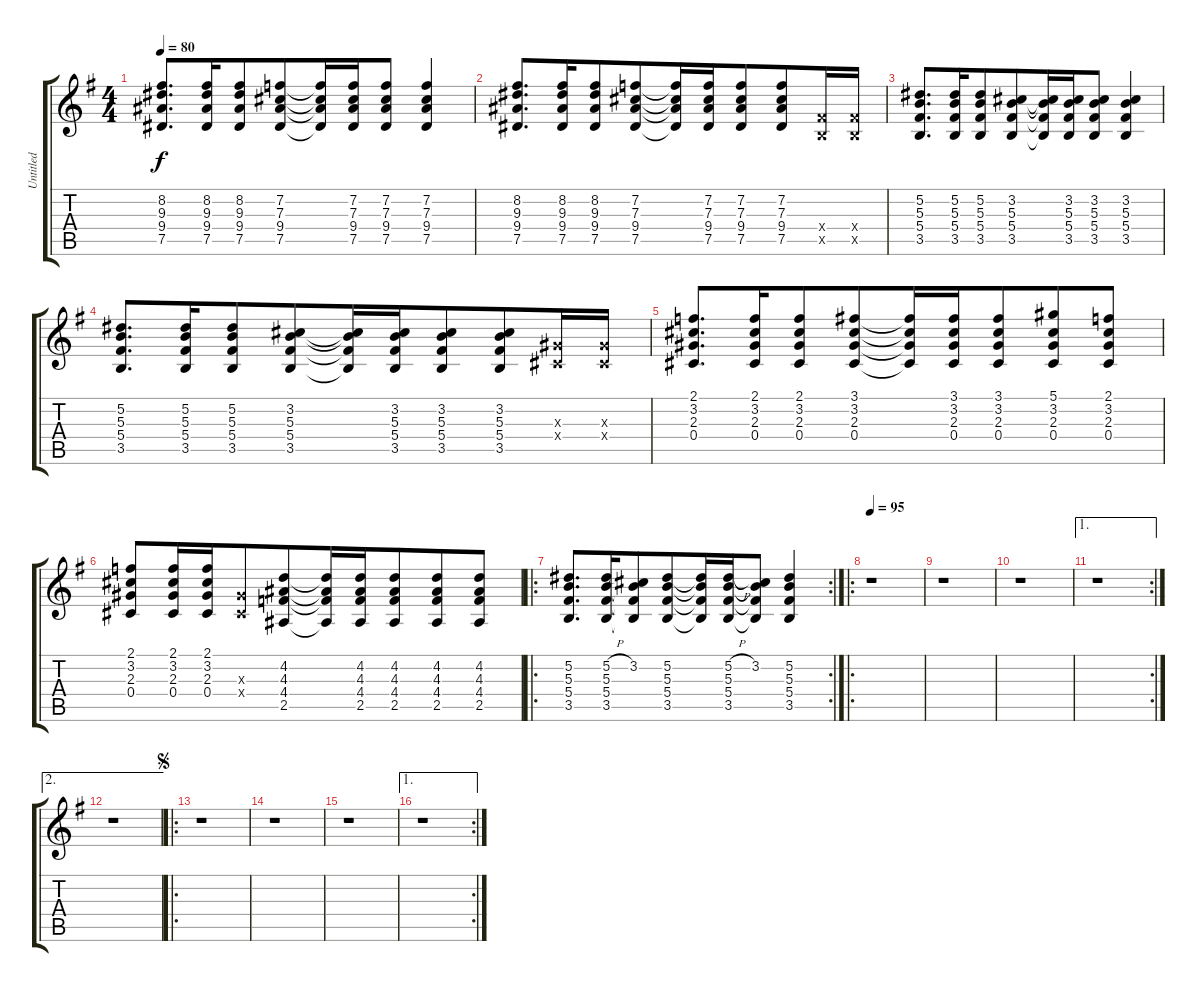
\track ("Untitled" "Untitled") {instrument acousticguitarsteel}
\staff {score tabs}
\tuning (Eb4 Bb3 Gb3 Db3 Ab2 Eb2) {hide}
\ts (4 4)
\tempo 80
\clef g2
\ks g
(8.2 9.3 9.4 7.5).8{d dy f beam merge} (8.2 9.3 9.4 7.5).16{beam merge} (8.2 9.3 9.4 7.5).8 (7.2 7.3 9.4 7.5).8{beam merge} (7.2{t} 7.3{t} 9.4{t} 7.5{t}).16{beam merge} (7.2 7.3 9.4 7.5).16{beam merge} (7.2 7.3 9.4 7.5).8{beam merge} (7.2 7.3 9.4 7.5).4 |
(8.2 9.3 9.4 7.5).8{d beam merge} (8.2 9.3 9.4 7.5).16{beam merge} (8.2 9.3 9.4 7.5).8{beam merge} (7.2 7.3 9.4 7.5).8{beam merge} (7.2{t} 7.3{t} 9.4{t} 7.5{t}).16{beam merge} (7.2 7.3 9.4 7.5).16{beam merge} (7.2 7.3 9.4 7.5).8{beam merge} (7.2 7.3 9.4 7.5).8{beam merge} (5.4{x} 3.5{x}).16{beam merge} (5.4{x} 3.5{x}).16 |
(5.2 5.3 5.4 3.5).8{d beam merge} (5.2 5.3 5.4 3.5).16{beam merge} (5.2 5.3 5.4 3.5).8{beam merge} (3.2 5.3 5.4 3.5).8{beam merge} (3.2{t} 5.3{t} 5.4{t} 3.5{t}).16{beam merge} (3.2 5.3 5.4 3.5).16 (3.2 5.3 5.4 3.5).8{beam merge} (3.2 5.3 5.4 3.5).4 |
(5.2 5.3 5.4 3.5).8{d beam merge} (5.2 5.3 5.4 3.5).16{beam merge} (5.2 5.3 5.4 3.5).8{beam merge} (3.2 5.3 5.4 3.5).8{beam merge} (3.2{t} 5.3{t} 5.4{t} 3.5{t}).16{beam merge} (3.2 5.3 5.4 3.5).16 (3.2 5.3 5.4 3.5).8{beam merge} (3.2 5.3 5.4 3.5).8{beam merge} (2.3{x} 0.4{x}).16{beam merge} (2.3{x} 0.4{x}).16 |
(2.1 3.2 2.3 0.4).8{d beam merge} (2.1 3.2 2.3 0.4).16{beam merge} (2.1 3.2 2.3 0.4).8{beam merge} (3.1 3.2 2.3 0.4).8{beam merge} (3.1{t} 3.2{t} 2.3{t} 0.4{t}).16{beam merge} (3.1 3.2 2.3 0.4).16{beam merge} (3.1 3.2 2.3 0.4).8{beam merge} (5.1 3.2 2.3 0.4).8{beam merge} (2.1 3.2 2.3 0.4).8 |
(2.1 3.2 2.3 0.4).8{beam merge} (2.1 3.2 2.3 0.4).16 (2.1 3.2 2.3 0.4).16{beam merge} (2.3{x} 0.4{x}).8{beam merge} (4.2 4.3 4.4 2.5).8{beam merge} (4.2{t} 4.3{t} 4.4{t} 2.5{t}).16{beam merge} (4.2 4.3 4.4 2.5).16{beam merge} (4.2 4.3 4.4 2.5).8{beam merge} (4.2 4.3 4.4 2.5).8 (4.2 4.3 4.4 2.5).8 |
\ro
\rc 2
(5.2 5.3 5.4 3.5).8{d beam merge} (5.2{h} 5.3 5.4 3.5).16{beam merge} (3.2 5.3{t} 5.4{t} 3.5{t}).8{beam merge} (5.2 5.3 5.4 3.5).8{beam merge} (5.2{t} 5.3{t} 5.4{t} 3.5{t}).16{beam merge} (5.2{h} 5.3 5.4 3.5).16{beam merge} (3.2 5.3{t} 5.4{t} 3.5{t}).8 (5.2 5.3 5.4 3.5).4 |
\ro
\tempo 95
r.1 |
r.1 |
r.1 |
\ae 1
\rc 2
r.1 |
\ae 2
r.1 |
\ro
\jump segno
r.1 |
r.1 |
r.1 |
\ae 1
\rc 2
r.1
